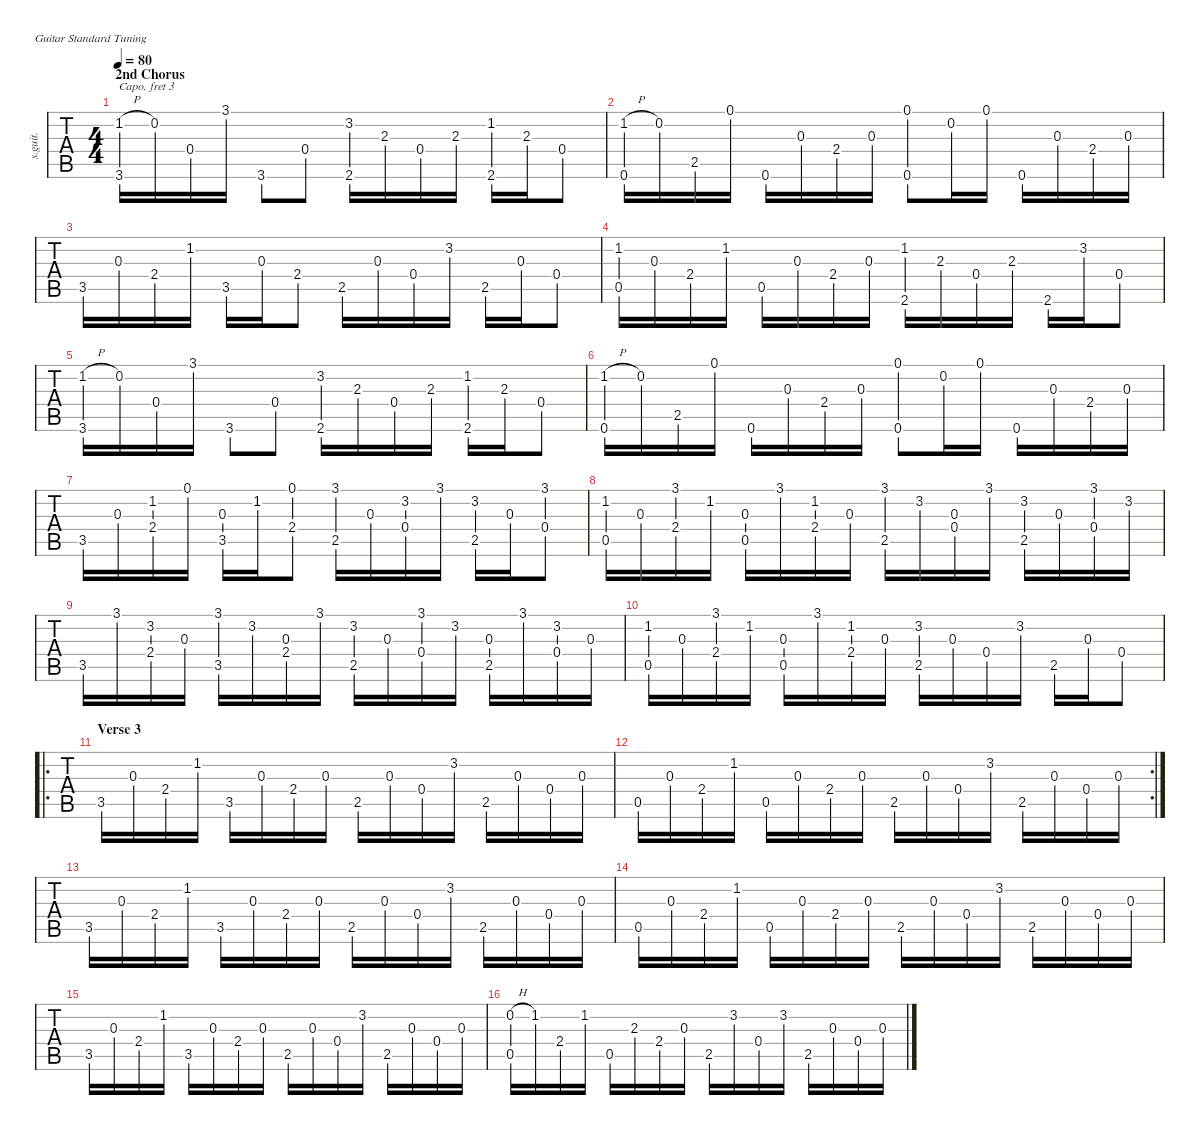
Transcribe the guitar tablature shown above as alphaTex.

\defaultSystemsLayout 4
\hideDynamics
\bracketExtendMode nobrackets
\otherSystemsTrackNameOrientation horizontal
\track ("Buckingham 1" "s.guit.") {instrument acousticguitarsteel}
\staff {tabs}
\capo 3
\tuning (E4 B3 G3 D3 A2 E2)
\ts (4 4)
\section ("" "2nd Chorus")
\tempo 80
\clef g2
\ks eb
(1.2{h acc b} 3.6{acc b}).16{dy f beam Up} 0.2{acc forcenatural}.16{beam Up} 0.4{acc forcenatural}.16{beam Up} 3.1{acc b}.16{beam Up} 3.6{acc b}.8{beam Up} 0.4{acc forcenatural}.8{beam Up} (3.2{acc forcenatural} 2.6{acc forcenatural}).16{beam Up} 2.3{acc forcenatural}.16{beam Up} 0.4{acc forcenatural}.16{beam Up} 2.3{acc forcenatural}.16{beam Up} (1.2{acc b} 2.6{acc forcenatural}).16{beam Up} 2.3{acc forcenatural}.16{beam Up} 0.4{acc forcenatural}.8{beam Up} |
(1.2{h acc b} 0.6{acc forcenatural}).16{beam Up} 0.2{acc forcenatural}.16{beam Up} 2.5{acc forcenatural}.16{beam Up} 0.1{acc forcenatural}.16{beam Up} 0.6{acc forcenatural}.16{beam Up} 0.3{acc b}.16{beam Up} 2.4{acc forcenatural}.16{beam Up} 0.3{acc b}.16{beam Up} (0.1{acc forcenatural} 0.6{acc forcenatural}).8{beam Up} 0.2{acc forcenatural}.16{beam Up} 0.1{acc forcenatural}.16{beam Up} 0.6{acc forcenatural}.16{beam Up} 0.3{acc b}.16{beam Up} 2.4{acc forcenatural}.16{beam Up} 0.3{acc b}.16{beam Up} |
3.5{acc b}.16{beam Up} 0.3{acc b}.16{beam Up} 2.4{acc forcenatural}.16{beam Up} 1.2{acc b}.16{beam Up} 3.5{acc b}.16{beam Up} 0.3{acc b}.16{beam Up} 2.4{acc forcenatural}.8{beam Up} 2.5{acc forcenatural}.16{beam Up} 0.3{acc b}.16{beam Up} 0.4{acc forcenatural}.16{beam Up} 3.2{acc forcenatural}.16{beam Up} 2.5{acc forcenatural}.16{beam Up} 0.3{acc b}.16{beam Up} 0.4{acc forcenatural}.8{beam Up} |
(1.2{acc b} 0.5{acc forcenatural}).16{beam Up} 0.3{acc b}.16{beam Up} 2.4{acc forcenatural}.16{beam Up} 1.2{acc b}.16{beam Up} 0.5{acc forcenatural}.16{beam Up} 0.3{acc b}.16{beam Up} 2.4{acc forcenatural}.16{beam Up} 0.3{acc b}.16{beam Up} (1.2{acc b} 2.6{acc forcenatural}).16{beam Up} 2.3{acc forcenatural}.16{beam Up} 0.4{acc forcenatural}.16{beam Up} 2.3{acc forcenatural}.16{beam Up} 2.6{acc forcenatural}.16{beam Up} 3.2{acc forcenatural}.16{beam Up} 0.4{acc forcenatural}.8{beam Up} |
(1.2{h acc b} 3.6{acc b}).16{beam Up} 0.2{acc forcenatural}.16{beam Up} 0.4{acc forcenatural}.16{beam Up} 3.1{acc b}.16{beam Up} 3.6{acc b}.8{beam Up} 0.4{acc forcenatural}.8{beam Up} (3.2{acc forcenatural} 2.6{acc forcenatural}).16{beam Up} 2.3{acc forcenatural}.16{beam Up} 0.4{acc forcenatural}.16{beam Up} 2.3{acc forcenatural}.16{beam Up} (1.2{acc b} 2.6{acc forcenatural}).16{beam Up} 2.3{acc forcenatural}.16{beam Up} 0.4{acc forcenatural}.8{beam Up} |
(1.2{h acc b} 0.6{acc forcenatural}).16{beam Up} 0.2{acc forcenatural}.16{beam Up} 2.5{acc forcenatural}.16{beam Up} 0.1{acc forcenatural}.16{beam Up} 0.6{acc forcenatural}.16{beam Up} 0.3{acc b}.16{beam Up} 2.4{acc forcenatural}.16{beam Up} 0.3{acc b}.16{beam Up} (0.1{acc forcenatural} 0.6{acc forcenatural}).8{beam Up} 0.2{acc forcenatural}.16{beam Up} 0.1{acc forcenatural}.16{beam Up} 0.6{acc forcenatural}.16{beam Up} 0.3{acc b}.16{beam Up} 2.4{acc forcenatural}.16{beam Up} 0.3{acc b}.16{beam Up} |
3.5{acc b}.16{beam Down} 0.3{acc b}.16{beam Down} (1.2{acc b} 2.4{acc forcenatural}).16{beam Down} 0.1{acc forcenatural}.16{beam Down} (0.3{acc b} 3.5{acc b}).16{beam Down} 1.2{acc b}.16{beam Down} (0.1{acc forcenatural} 2.4{acc forcenatural}).8{beam Down} (3.1{acc b} 2.5{acc forcenatural}).16{beam Down} 0.3{acc b}.16{beam Down} (3.2{acc forcenatural} 0.4{acc forcenatural}).16{beam Down} 3.1{acc b}.16{beam Down} (3.2{acc forcenatural} 2.5{acc forcenatural}).16{beam Up} 0.3{acc b}.16{beam Up} (3.1{acc b} 0.4{acc forcenatural}).8{beam Up} |
(1.2{acc b} 0.5{acc forcenatural}).16{beam Down} 0.3{acc b}.16{beam Down} (3.1{acc b} 2.4{acc forcenatural}).16{beam Down} 1.2{acc b}.16{beam Down} (0.3{acc b} 0.5{acc forcenatural}).16{beam Down} 3.1{acc b}.16{beam Down} (1.2{acc b} 2.4{acc forcenatural}).16{beam Down} 0.3{acc b}.16{beam Down} (3.1{acc b} 2.5{acc forcenatural}).16{beam Down} 3.2{acc forcenatural}.16{beam Down} (0.3{acc b} 0.4{acc forcenatural}).16{beam Down} 3.1{acc b}.16{beam Down} (3.2{acc forcenatural} 2.5{acc forcenatural}).16{beam Down} 0.3{acc b}.16{beam Down} (3.1{acc b} 0.4{acc forcenatural}).16{beam Down} 3.2{acc forcenatural}.16{beam Down} |
3.5{acc b}.16{beam Down} 3.1{acc b}.16{beam Down} (3.2{acc forcenatural} 2.4{acc forcenatural}).16{beam Down} 0.3{acc b}.16{beam Down} (3.1{acc b} 3.5{acc b}).16{beam Down} 3.2{acc forcenatural}.16{beam Down} (0.3{acc b} 2.4{acc forcenatural}).16{beam Down} 3.1{acc b}.16{beam Down} (3.2{acc forcenatural} 2.5{acc forcenatural}).16{beam Down} 0.3{acc b}.16{beam Down} (3.1{acc b} 0.4{acc forcenatural}).16{beam Down} 3.2{acc forcenatural}.16{beam Down} (0.3{acc b} 2.5{acc forcenatural}).16{beam Down} 3.1{acc b}.16{beam Down} (3.2{acc forcenatural} 0.4{acc forcenatural}).16{beam Down} 0.3{acc b}.16{beam Down} |
(1.2{acc b} 0.5{acc forcenatural}).16{beam Down} 0.3{acc b}.16{beam Down} (3.1{acc b} 2.4{acc forcenatural}).16{beam Down} 1.2{acc b}.16{beam Down} (0.3{acc b} 0.5{acc forcenatural}).16{beam Down} 3.1{acc b}.16{beam Down} (1.2{acc b} 2.4{acc forcenatural}).16{beam Down} 0.3{acc b}.16{beam Down} (3.2{acc forcenatural} 2.5{acc forcenatural}).16{beam Up} 0.3{acc b}.16{beam Up} 0.4{acc forcenatural}.16{beam Up} 3.2{acc forcenatural}.16{beam Up} 2.5{acc forcenatural}.16{beam Up} 0.3{acc b}.16{beam Up} 0.4{acc forcenatural}.8{beam Up} |
\ro
\section ("" "Verse 3")
3.5{acc b}.16{beam Up} 0.3{acc b}.16{beam Up} 2.4{acc forcenatural}.16{beam Up} 1.2{acc b}.16{beam Up} 3.5{acc b}.16{beam Up} 0.3{acc b}.16{beam Up} 2.4{acc forcenatural}.16{beam Up} 0.3{acc b}.16{beam Up} 2.5{acc forcenatural}.16{beam Up} 0.3{acc b}.16{beam Up} 0.4{acc forcenatural}.16{beam Up} 3.2{acc forcenatural}.16{beam Up} 2.5{acc forcenatural}.16{beam Up} 0.3{acc b}.16{beam Up} 0.4{acc forcenatural}.16{beam Up} 0.3{acc b}.16{beam Up} |
\rc 2
0.5{acc forcenatural}.16{beam Up} 0.3{acc b}.16{beam Up} 2.4{acc forcenatural}.16{beam Up} 1.2{acc b}.16{beam Up} 0.5{acc forcenatural}.16{beam Up} 0.3{acc b}.16{beam Up} 2.4{acc forcenatural}.16{beam Up} 0.3{acc b}.16{beam Up} 2.5{acc forcenatural}.16{beam Up} 0.3{acc b}.16{beam Up} 0.4{acc forcenatural}.16{beam Up} 3.2{acc forcenatural}.16{beam Up} 2.5{acc forcenatural}.16{beam Up} 0.3{acc b}.16{beam Up} 0.4{acc forcenatural}.16{beam Up} 0.3{acc b}.16{beam Up} |
3.5{acc b}.16{beam Up} 0.3{acc b}.16{beam Up} 2.4{acc forcenatural}.16{beam Up} 1.2{acc b}.16{beam Up} 3.5{acc b}.16{beam Up} 0.3{acc b}.16{beam Up} 2.4{acc forcenatural}.16{beam Up} 0.3{acc b}.16{beam Up} 2.5{acc forcenatural}.16{beam Up} 0.3{acc b}.16{beam Up} 0.4{acc forcenatural}.16{beam Up} 3.2{acc forcenatural}.16{beam Up} 2.5{acc forcenatural}.16{beam Up} 0.3{acc b}.16{beam Up} 0.4{acc forcenatural}.16{beam Up} 0.3{acc b}.16{beam Up} |
0.5{acc forcenatural}.16{beam Up} 0.3{acc b}.16{beam Up} 2.4{acc forcenatural}.16{beam Up} 1.2{acc b}.16{beam Up} 0.5{acc forcenatural}.16{beam Up} 0.3{acc b}.16{beam Up} 2.4{acc forcenatural}.16{beam Up} 0.3{acc b}.16{beam Up} 2.5{acc forcenatural}.16{beam Up} 0.3{acc b}.16{beam Up} 0.4{acc forcenatural}.16{beam Up} 3.2{acc forcenatural}.16{beam Up} 2.5{acc forcenatural}.16{beam Up} 0.3{acc b}.16{beam Up} 0.4{acc forcenatural}.16{beam Up} 0.3{acc b}.16{beam Up} |
3.5{acc b}.16{beam Up} 0.3{acc b}.16{beam Up} 2.4{acc forcenatural}.16{beam Up} 1.2{acc b}.16{beam Up} 3.5{acc b}.16{beam Up} 0.3{acc b}.16{beam Up} 2.4{acc forcenatural}.16{beam Up} 0.3{acc b}.16{beam Up} 2.5{acc forcenatural}.16{beam Up} 0.3{acc b}.16{beam Up} 0.4{acc forcenatural}.16{beam Up} 3.2{acc forcenatural}.16{beam Up} 2.5{acc forcenatural}.16{beam Up} 0.3{acc b}.16{beam Up} 0.4{acc forcenatural}.16{beam Up} 0.3{acc b}.16{beam Up} |
(0.2{h acc forcenatural} 0.5{acc forcenatural}).16{beam Up} 1.2{acc b}.16{beam Up} 2.4{acc forcenatural}.16{beam Up} 1.2{acc b}.16{beam Up} 0.5{acc forcenatural}.16{beam Up} 2.3{acc forcenatural}.16{beam Up} 2.4{acc forcenatural}.16{beam Up} 0.3{acc b}.16{beam Up} 2.5{acc forcenatural}.16{beam Up} 3.2{acc forcenatural}.16{beam Up} 0.4{acc forcenatural}.16{beam Up} 3.2{acc forcenatural}.16{beam Up} 2.5{acc forcenatural}.16{beam Up} 0.3{acc b}.16{beam Up} 0.4{acc forcenatural}.16{beam Up} 0.3{acc b}.16{beam Up}
